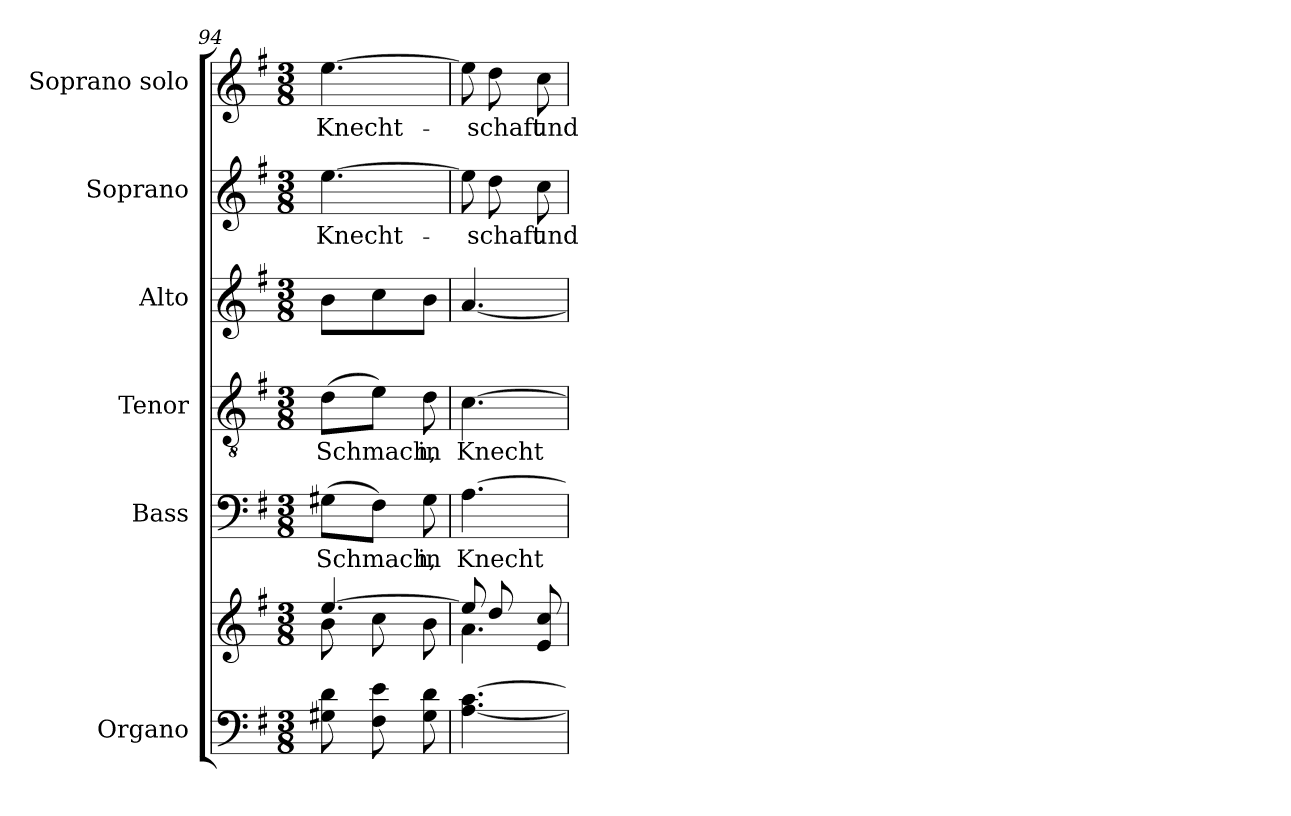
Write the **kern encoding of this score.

**kern	**kern	**kern	**text	**kern	**text	**kern	**kern	**text	**kern	**text
*part6	*part6	*part5	*part5	*part4	*part4	*part3	*part2	*part2	*part1	*part1
*staff7	*staff6	*staff5	*staff5	*staff4	*staff4	*staff3	*staff2	*staff2	*staff1	*staff1
*I"Organo	*	*I"Bass	*	*I"Tenor	*	*I"Alto	*I"Soprano	*	*I"Soprano solo	*
*I'Org.	*	*I'B.	*	*I'T.	*	*I'A.	*I'S.	*	*I'S.s	*
!!LO:LB:g=z
*clefF4	*clefG2	*clefF4	*	*clefGv2	*	*clefG2	*clefG2	*	*clefG2	*
*k[f#]	*k[f#]	*k[f#]	*	*k[f#]	*	*k[f#]	*k[f#]	*	*k[f#]	*
*M3/8	*M3/8	*M3/8	*	*M3/8	*	*M3/8	*M3/8	*	*M3/8	*
=94	=94	=94	=94	=94	=94	=94	=94	=94	=94	=94
*	*^	*	*	*	*	*	*	*	*	*
!	!	!	!	!LO:LY:b	!	!LO:LY:b	!	!	!LO:LY:b	!	!LO:LY:b
8G#X\ 8d\	[4.ee/	8b\	(>8G#X\L	Schmach,	(>8d\L	Schmach,	8b\L	[4.ee\	Knecht-	[4.ee\	Knecht-
8F#\ 8e\	.	8cc\	8F#\J)	.	8e\J)	.	8cc\	.	.	.	.
!	!	!	!	!LO:LY:b	!	!LO:LY:b	!	!	!	!	!
8G#\ 8d\	.	8b\	8G#\	in	8d\	in	8b\J	.	.	.	.
=95	=95	=95	=95	=95	=95	=95	=95	=95	=95	=95	=95
!	!	!	!	!LO:LY:b	!	!LO:LY:b	!	!	!	!	!
[4.A\ [4.c\	8ee/]	4.a\	[4.A\	Knecht-	[4.c\	Knecht-	[4.a/	8ee\]	.	8ee\]	.
!	!	!	!	!	!	!	!	!	!LO:LY:b	!	!LO:LY:b
.	8dd/	.	.	.	.	.	.	8dd\	-schaft	8dd\	-schaft
!	!	!	!	!	!	!	!	!	!LO:LY:b	!	!LO:LY:b
.	8e/ 8cc/	.	.	.	.	.	.	8cc\	und	8cc\	und
*	*v	*v	*	*	*	*	*	*	*	*	*
=	=	=	=	=	=	=	=	=	=	=
*-	*-	*-	*-	*-	*-	*-	*-	*-	*-	*-
